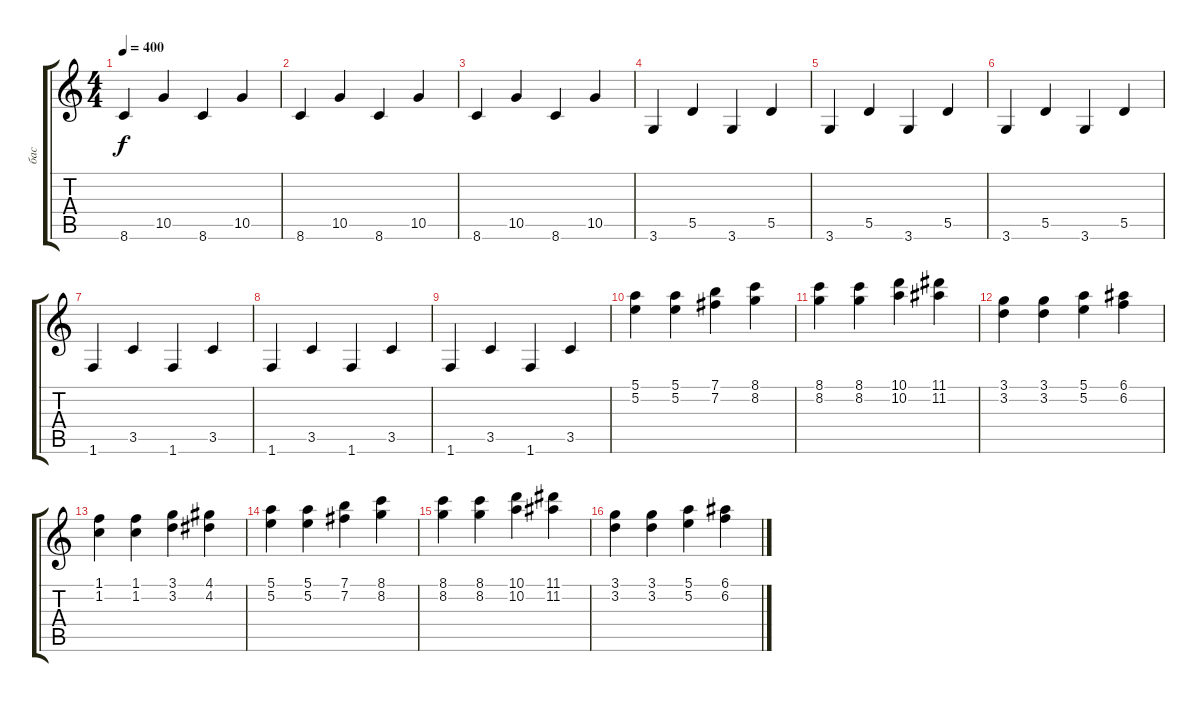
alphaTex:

\track ("бас" "бас") {instrument acousticbass}
\staff {score tabs}
\tuning (E4 B3 G3 D3 A2 E2) {hide}
\ts (4 4)
\tempo 400
\clef g2
\ks c
8.6.4{dy f} 10.5.4 8.6.4 10.5.4 |
8.6.4 10.5.4 8.6.4 10.5.4 |
8.6.4 10.5.4 8.6.4 10.5.4 |
3.6.4 5.5.4 3.6.4 5.5.4 |
3.6.4 5.5.4 3.6.4 5.5.4 |
3.6.4 5.5.4 3.6.4 5.5.4 |
1.6.4 3.5.4 1.6.4 3.5.4 |
1.6.4 3.5.4 1.6.4 3.5.4 |
1.6.4 3.5.4 1.6.4 3.5.4 |
(5.1 5.2).4 (5.1 5.2).4 (7.1 7.2).4 (8.1 8.2).4 |
(8.1 8.2).4 (8.1 8.2).4 (10.1 10.2).4 (11.1 11.2).4 |
(3.1 3.2).4 (3.1 3.2).4 (5.1 5.2).4 (6.1 6.2).4 |
(1.1 1.2).4 (1.1 1.2).4 (3.1 3.2).4 (4.1 4.2).4 |
(5.1 5.2).4 (5.1 5.2).4 (7.1 7.2).4 (8.1 8.2).4 |
(8.1 8.2).4 (8.1 8.2).4 (10.1 10.2).4 (11.1 11.2).4 |
(3.1 3.2).4 (3.1 3.2).4 (5.1 5.2).4 (6.1 6.2).4
